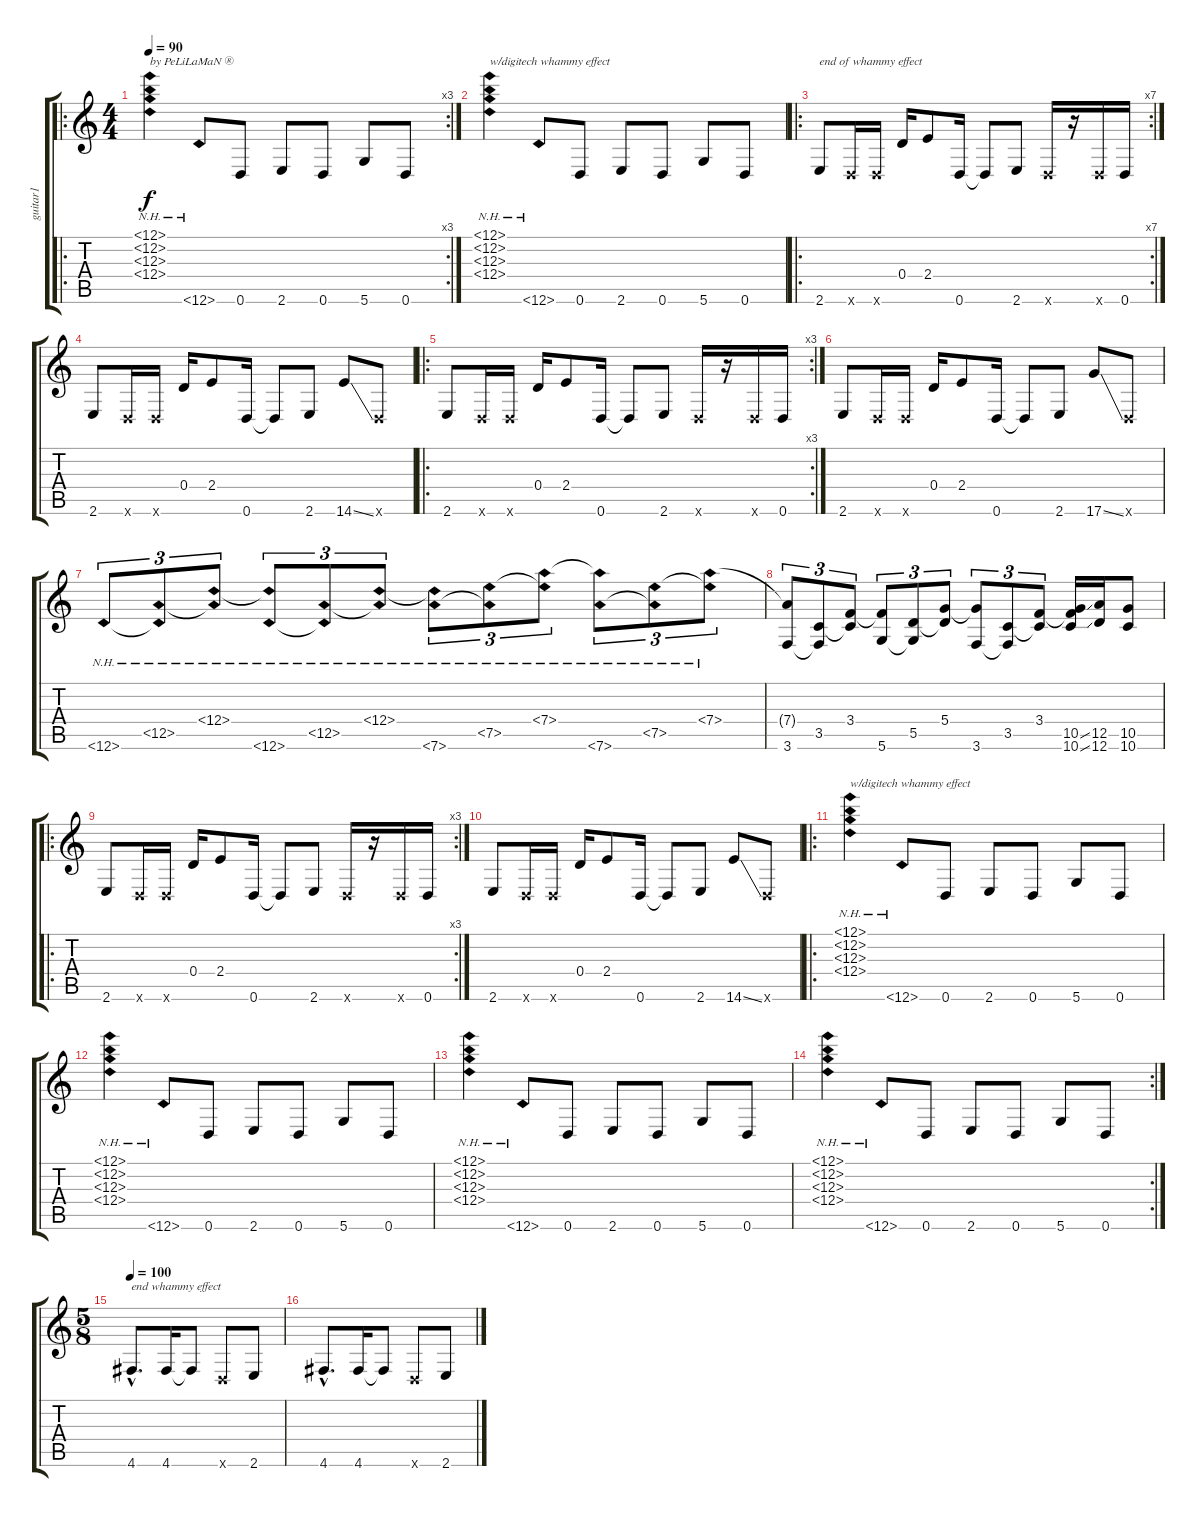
\track ("guitar1" "guitar1") {instrument distortionguitar}
\staff {score tabs}
\tuning (E4 B3 G3 D3 A2 D2) {hide}
\ro
\rc 3
\ts (4 4)
\tempo 90
\clef g2
\ks c
(12.1{nh} 12.2{nh} 12.3{nh} 12.4{nh}).4{txt "by PeLiLaMaN ®" dy f instrument guitarharmonics} 12.6{nh}.8 0.6.8 2.6.8 0.6.8 5.6.8 0.6.8 |
(12.1{nh} 12.2{nh} 12.3{nh} 12.4{nh}).4{txt "w/digitech whammy effect"} 12.6{nh}.8 0.6.8 2.6.8 0.6.8 5.6.8 0.6.8 |
\ro
\rc 7
2.6.8{txt "end of whammy effect" instrument distortionguitar} 0.6{x}.16 0.6{x}.16 0.4.16 2.4.8 0.6.16 0.6{t}.8 2.6.8 0.6{x}.16 r.16 0.6{x}.16 0.6.16 |
2.6.8 0.6{x}.16 0.6{x}.16 0.4.16 2.4.8 0.6.16 0.6{t}.8 2.6.8 14.6{ss}.8 0.6{x}.8 |
\ro
\rc 3
2.6.8 0.6{x}.16 0.6{x}.16 0.4.16 2.4.8 0.6.16 0.6{t}.8 2.6.8 0.6{x}.16 r.16 0.6{x}.16 0.6.16 |
2.6.8 0.6{x}.16 0.6{x}.16 0.4.16 2.4.8 0.6.16 0.6{t}.8 2.6.8 17.6{ss}.8 0.6{x}.8 |
12.6{nh}.8{tu (3 2) instrument electricguitarjazz} (12.5{nh} 12.6{nh t}).8{tu (3 2)} (12.4{nh} 12.5{nh t}).8{tu (3 2)} (12.4{nh t} 12.6{nh}).8{tu (3 2)} (12.5{nh} 12.6{nh t}).8{tu (3 2)} (12.4{nh} 12.5{nh t}).8{tu (3 2)} (12.4{nh t} 7.6{nh}).8{tu (3 2)} (7.5{nh} 7.6{nh t}).8{tu (3 2)} (7.4{nh} 7.5{nh t}).8{tu (3 2)} (7.4{nh t} 7.6{nh}).8{tu (3 2)} (7.5{nh} 7.6{nh t}).8{tu (3 2)} (7.4{nh} 7.5{nh t}).8{tu (3 2)} |
(7.4{t} 3.6).8{tu (3 2)} (3.5 3.6{t}).8{tu (3 2)} (3.4 3.5{t}).8{tu (3 2)} (3.4{t} 5.6).8{tu (3 2)} (5.5 5.6{t}).8{tu (3 2)} (5.4 5.5{t}).8{tu (3 2)} (5.4{t} 3.6).8{tu (3 2)} (3.5 3.6{t}).8{tu (3 2)} (3.4 3.5{t}).8{tu (3 2)} (3.4{t} 10.5{ss} 10.6{ss}).16 (12.5 12.6).16 (10.5 10.6).8 |
\ro
\rc 3
2.6.8{instrument distortionguitar} 0.6{x}.16 0.6{x}.16 0.4.16 2.4.8 0.6.16 0.6{t}.8 2.6.8 0.6{x}.16 r.16 0.6{x}.16 0.6.16 |
2.6.8 0.6{x}.16 0.6{x}.16 0.4.16 2.4.8 0.6.16 0.6{t}.8 2.6.8 14.6{ss}.8 0.6{x}.8 |
\ro
(12.1{nh} 12.2{nh} 12.3{nh} 12.4{nh}).4{txt "w/digitech whammy effect" instrument guitarharmonics} 12.6{nh}.8 0.6.8 2.6.8 0.6.8 5.6.8 0.6.8 |
(12.1{nh} 12.2{nh} 12.3{nh} 12.4{nh}).4 12.6{nh}.8 0.6.8 2.6.8 0.6.8 5.6.8 0.6.8 |
(12.1{nh} 12.2{nh} 12.3{nh} 12.4{nh}).4 12.6{nh}.8 0.6.8 2.6.8 0.6.8 5.6.8 0.6.8 |
\rc 2
(12.1{nh} 12.2{nh} 12.3{nh} 12.4{nh}).4 12.6{nh}.8 0.6.8 2.6.8 0.6.8 5.6.8 0.6.8 |
\ts (5 8)
\tempo 100
4.6{hac}.8{d txt "end whammy effect" instrument distortionguitar} 4.6.16 4.6{t}.8 0.6{x}.8 2.6.8 |
4.6{hac}.8{d} 4.6.16 4.6{t}.8 0.6{x}.8 2.6.8
